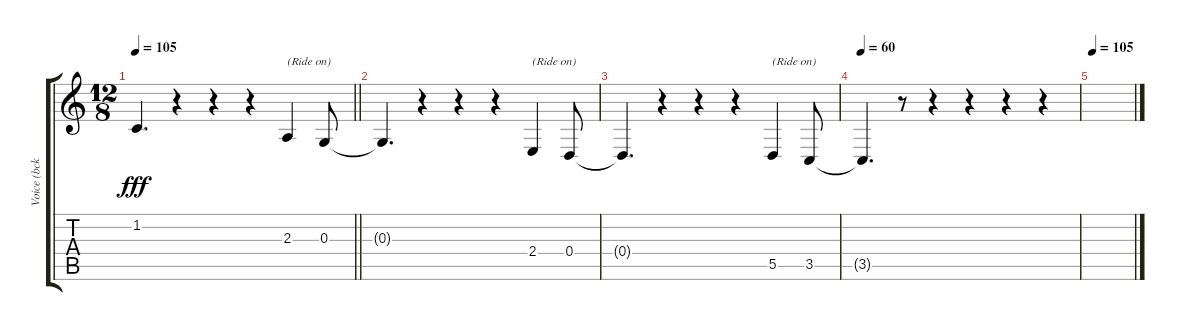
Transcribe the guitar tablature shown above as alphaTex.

\track ("Voice (bck)" "Voice (bck") {instrument lead8bassandlead}
\staff {score tabs}
\tuning (E4 B3 G3 D3 A2 E2) {hide}
\ts (12 8)
\tempo 105
\clef g2
\barLineRight lightlight
\ks c
1.2{t}.4{d dy fff} r.4 r.4 r.4 2.3.4{txt "(Ride on)"} 0.3.8 |
0.3{t}.4{d} r.4 r.4 r.4 2.4.4{txt "(Ride on)"} 0.4.8 |
0.4{t}.4{d} r.4 r.4 r.4 5.5.4{txt "(Ride on)"} 3.5.8 |
\tempo 60
3.5{t}.4{d} r.8 r.4 r.4 r.4 r.4 |
\tempo 105
